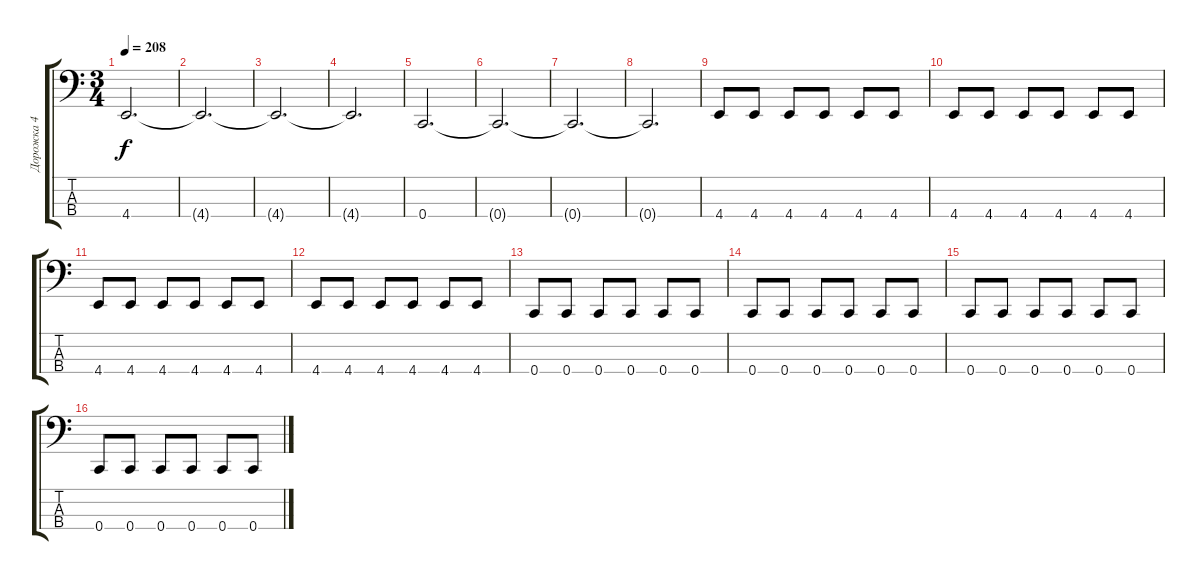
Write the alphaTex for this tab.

\track ("Дорожка 4" "Дорожка 4") {instrument electricbasspick}
\staff {score tabs}
\tuning (F2 C2 G1 C1) {hide}
\ts (3 4)
\tempo 208
\clef f4
\ks c
4.4.2{d dy f} |
4.4{t}.2{d} |
4.4{t}.2{d} |
4.4{t}.2{d} |
0.4.2{d} |
0.4{t}.2{d} |
0.4{t}.2{d} |
0.4{t}.2{d} |
4.4.8 4.4.8 4.4.8 4.4.8 4.4.8 4.4.8 |
4.4.8 4.4.8 4.4.8 4.4.8 4.4.8 4.4.8 |
4.4.8 4.4.8 4.4.8 4.4.8 4.4.8 4.4.8 |
4.4.8 4.4.8 4.4.8 4.4.8 4.4.8 4.4.8 |
0.4.8 0.4.8 0.4.8 0.4.8 0.4.8 0.4.8 |
0.4.8 0.4.8 0.4.8 0.4.8 0.4.8 0.4.8 |
0.4.8 0.4.8 0.4.8 0.4.8 0.4.8 0.4.8 |
0.4.8 0.4.8 0.4.8 0.4.8 0.4.8 0.4.8
